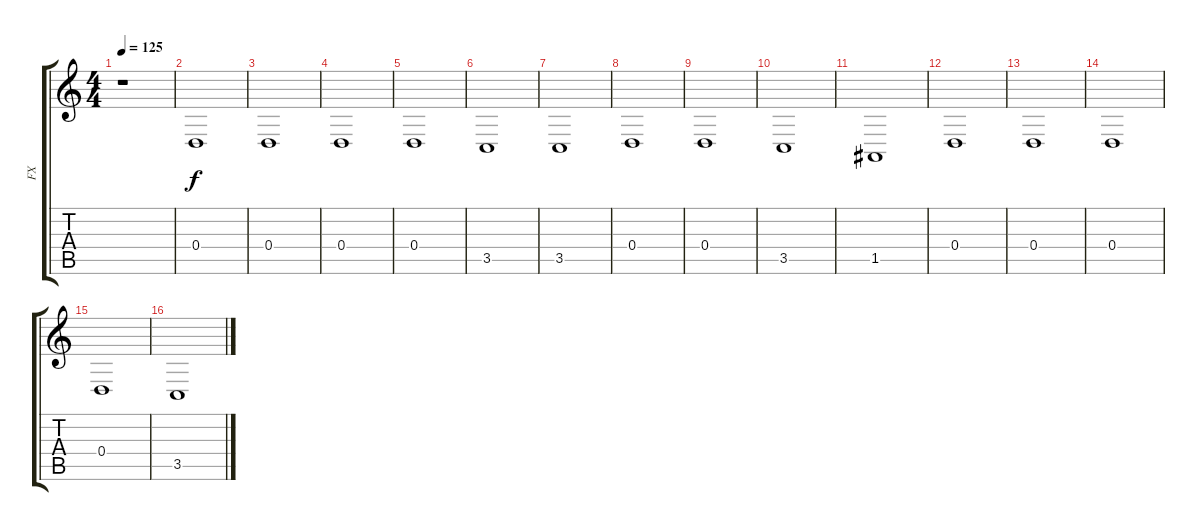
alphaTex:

\track ("FX" "FX") {instrument fx4atmosphere}
\staff {score tabs}
\tuning (E4 B3 G3 D3 A2 E2) {hide}
\ts (4 4)
\tempo 125
\clef g2
\ks c
r.1{dy f instrument fx4atmosphere} |
0.4.1{volume 12 instrument fx4atmosphere} |
0.4.1 |
0.4.1 |
0.4.1 |
3.5.1 |
3.5.1 |
0.4.1 |
0.4.1 |
3.5.1 |
1.5.1 |
0.4.1 |
0.4.1 |
0.4.1 |
0.4.1 |
3.5.1
